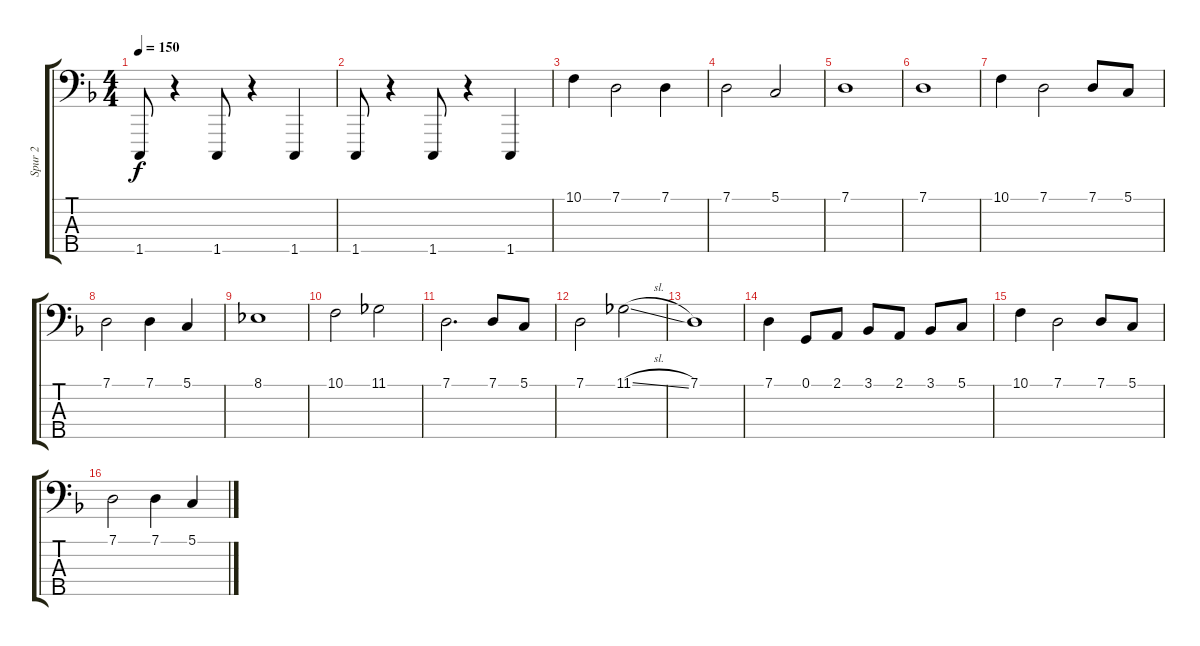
\track ("Spur 2" "Spur 2") {instrument cello}
\staff {score tabs}
\tuning (G2 D2 A1 E1 B0) {hide}
\ts (4 4)
\tempo 150
\clef f4
\ks f
1.5.8{dy f} r.4 1.5.8 r.4 1.5.4 |
1.5.8 r.4 1.5.8 r.4 1.5.4 |
10.1.4 7.1.2 7.1.4 |
7.1.2 5.1.2 |
7.1.1 |
7.1.1 |
10.1.4 7.1.2 7.1.8 5.1.8 |
7.1.2 7.1.4 5.1.4 |
8.1.1 |
10.1.2 11.1.2 |
7.1.2{d} 7.1.8 5.1.8 |
7.1.2 11.1{sl}.2 |
7.1.1 |
7.1.4 0.1.8 2.1.8 3.1.8 2.1.8 3.1.8 5.1.8 |
10.1.4 7.1.2 7.1.8 5.1.8 |
7.1.2 7.1.4 5.1.4
